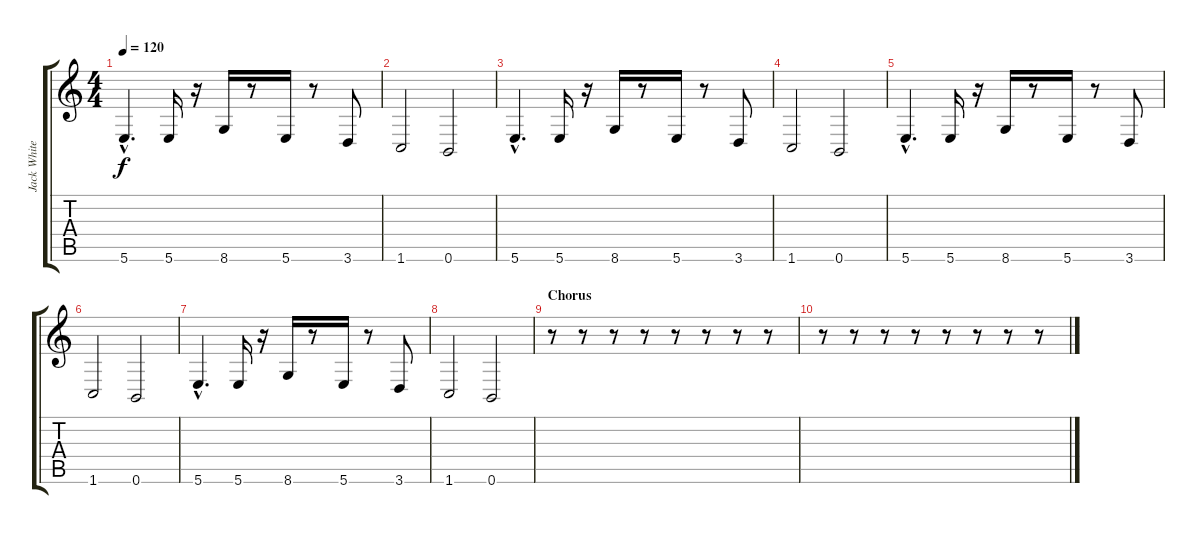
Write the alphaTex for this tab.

\track ("Jack White - Guitar II (Bass/Solo)" "Jack White") {instrument electricbasspick}
\staff {score tabs}
\tuning (E4 B3 G3 D3 A2 B1) {hide}
\ts (4 4)
\tempo 120
\clef g2
\ks c
5.6{hac}.4{d dy f} 5.6.16 r.16 8.6.16 r.8 5.6.16 r.8 3.6.8 |
1.6.2 0.6.2 |
5.6{hac}.4{d} 5.6.16 r.16 8.6.16 r.8 5.6.16 r.8 3.6.8 |
1.6.2 0.6.2 |
5.6{hac}.4{d} 5.6.16 r.16 8.6.16 r.8 5.6.16 r.8 3.6.8 |
1.6.2 0.6.2 |
5.6{hac}.4{d} 5.6.16 r.16 8.6.16 r.8 5.6.16 r.8 3.6.8 |
1.6.2 0.6.2 |
\section ("" "Chorus")
r.8 r.8 r.8 r.8 r.8 r.8 r.8 r.8 |
r.8 r.8 r.8 r.8 r.8 r.8 r.8 r.8
